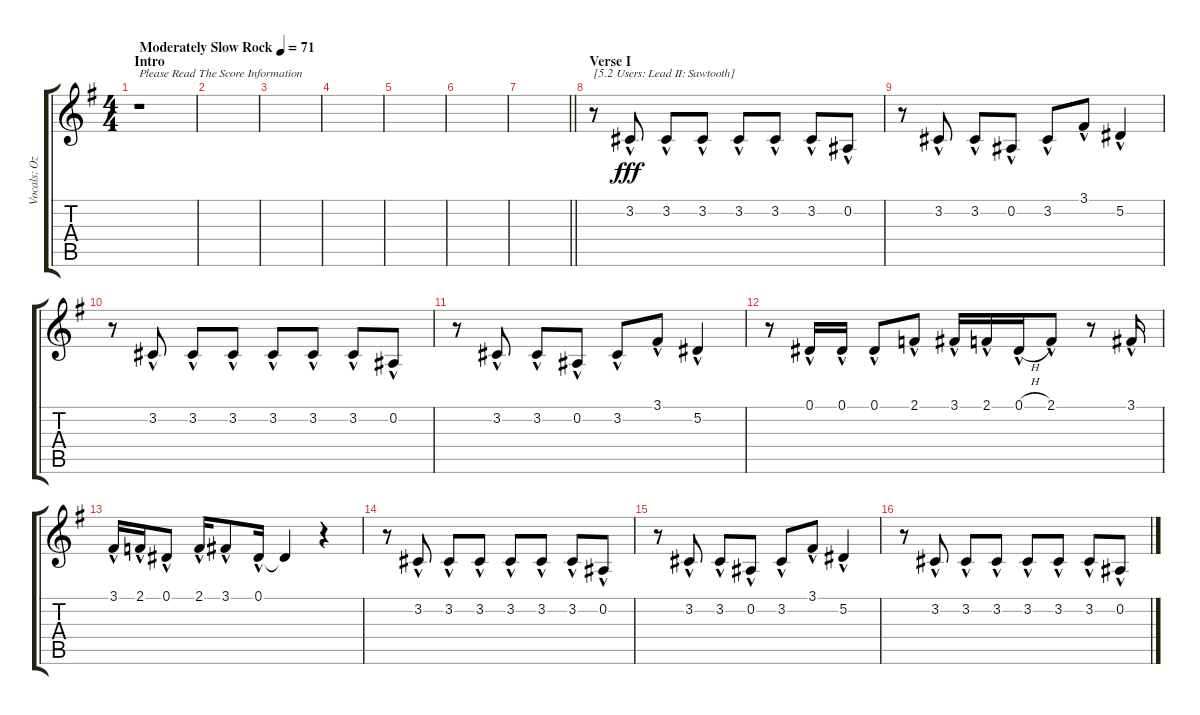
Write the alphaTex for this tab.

\track ("Vocals: Ozzy" "Vocals: Oz") {instrument lead2sawtooth}
\staff {score tabs}
\tuning (Eb4 Bb3 Gb3 Db3 Ab2 Eb2) {hide}
\ts (4 4)
\section ("" "Intro")
\tempo (71 "Moderately Slow Rock")
\clef g2
\ks g
r.1{txt "Please Read The Score Information" dy fff instrument lead2sawtooth} |
|
|
|
|
|
\barLineRight lightlight
|
\section ("" "Verse I")
r.8{txt "[5.2 Users: Lead II: Sawtooth]"} 3.2{hac}.8 3.2{hac}.8 3.2{hac}.8 3.2{hac}.8 3.2{hac}.8 3.2{hac}.8 0.2{hac}.8 |
r.8 3.2{hac}.8 3.2{hac}.8 0.2{hac}.8 3.2{hac}.8 3.1{hac}.8 5.2{hac}.4 |
r.8 3.2{hac}.8 3.2{hac}.8 3.2{hac}.8 3.2{hac}.8 3.2{hac}.8 3.2{hac}.8 0.2{hac}.8 |
r.8 3.2{hac}.8 3.2{hac}.8 0.2{hac}.8 3.2{hac}.8 3.1{hac}.8 5.2{hac}.4 |
r.8 0.1{hac}.16 0.1{hac}.16 0.1{hac}.8 2.1{hac}.8 3.1{hac}.16 2.1{hac}.16 0.1{h hac}.16 2.1{hac}.8 r.8 3.1{hac}.16 |
3.1{hac}.16 2.1{hac}.16 0.1{hac}.8 2.1{hac}.16 3.1{hac}.8 0.1{hac}.16 0.1{t}.4 r.4 |
r.8 3.2{hac}.8 3.2{hac}.8 3.2{hac}.8 3.2{hac}.8 3.2{hac}.8 3.2{hac}.8 0.2{hac}.8 |
r.8 3.2{hac}.8 3.2{hac}.8 0.2{hac}.8 3.2{hac}.8 3.1{hac}.8 5.2{hac}.4 |
r.8 3.2{hac}.8 3.2{hac}.8 3.2{hac}.8 3.2{hac}.8 3.2{hac}.8 3.2{hac}.8 0.2{hac}.8
